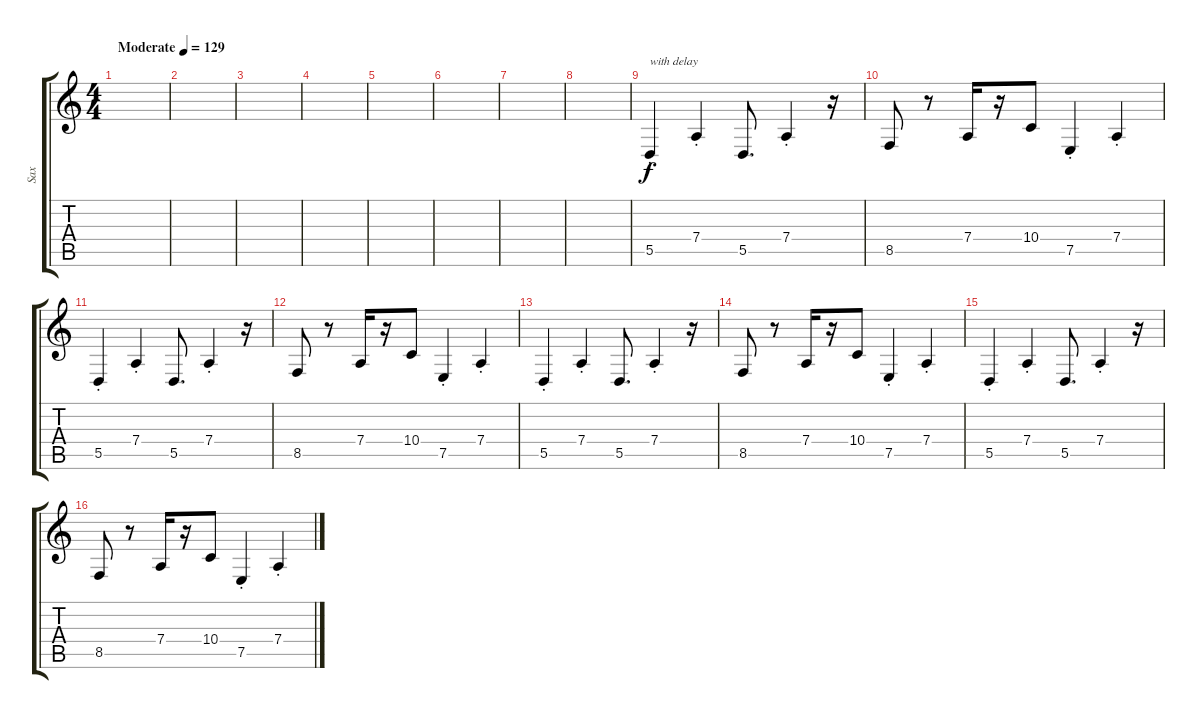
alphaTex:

\track ("Sax" "Sax") {instrument tenorsax}
\staff {score tabs}
\tuning (E4 B3 G3 D3 A2 E2) {hide}
\ts (4 4)
\tempo (129 "Moderate")
\clef g2
\ks c
|
|
|
|
|
|
|
|
5.5{st}.4{txt "with delay"} 7.4{st}.4 5.5.8{d} 7.4{st}.4 r.16 |
8.5.8 r.8 7.4.16 r.16 10.4.8 7.5{st}.4 7.4{st}.4 |
5.5{st}.4 7.4{st}.4 5.5.8{d} 7.4{st}.4 r.16 |
8.5.8 r.8 7.4.16 r.16 10.4.8 7.5{st}.4 7.4{st}.4 |
5.5{st}.4 7.4{st}.4 5.5.8{d} 7.4{st}.4 r.16 |
8.5.8 r.8 7.4.16 r.16 10.4.8 7.5{st}.4 7.4{st}.4 |
5.5{st}.4 7.4{st}.4 5.5.8{d} 7.4{st}.4 r.16 |
8.5.8 r.8 7.4.16 r.16 10.4.8 7.5{st}.4 7.4{st}.4
